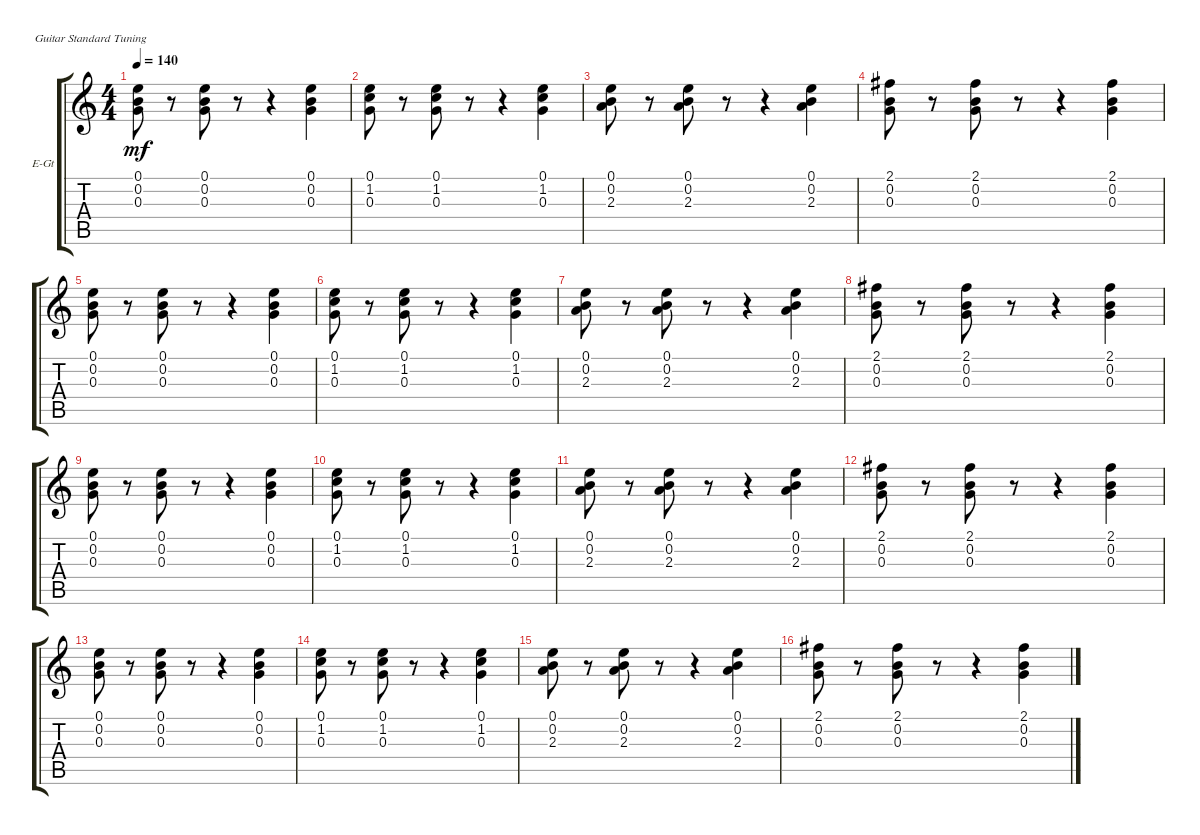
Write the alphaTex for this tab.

\defaultSystemsLayout 4
\bracketExtendMode groupsimilarinstruments
\firstSystemTrackNameOrientation horizontal
\otherSystemsTrackNameOrientation horizontal
\track ("Electric Guitar (Clean)" "E-Gt") {instrument electricguitarclean}
\staff {score tabs}
\tuning (E4 B3 G3 D3 A2 E2)
\ts (4 4)
\tempo 140
\clef g2
\ks c
(0.1 0.2 0.3).8{dy mf} r.8 (0.3 0.2 0.1).8 r.8 r.4 (0.1 0.2 0.3).4 |
(0.1 1.2 0.3).8 r.8 (0.3 1.2 0.1).8 r.8 r.4 (0.1 1.2 0.3).4 |
(0.1 0.2 2.3).8 r.8 (2.3 0.2 0.1).8 r.8 r.4 (0.1 0.2 2.3).4 |
(2.1 0.2 0.3).8 r.8 (0.3 0.2 2.1).8 r.8 r.4 (2.1 0.2 0.3).4 |
(0.1 0.2 0.3).8 r.8 (0.3 0.2 0.1).8 r.8 r.4 (0.1 0.2 0.3).4 |
(0.1 1.2 0.3).8 r.8 (0.3 1.2 0.1).8 r.8 r.4 (0.1 1.2 0.3).4 |
(0.1 0.2 2.3).8 r.8 (2.3 0.2 0.1).8 r.8 r.4 (0.1 0.2 2.3).4 |
(2.1 0.2 0.3).8 r.8 (0.3 0.2 2.1).8 r.8 r.4 (2.1 0.2 0.3).4 |
(0.1 0.2 0.3).8 r.8 (0.3 0.2 0.1).8 r.8 r.4 (0.1 0.2 0.3).4 |
(0.1 1.2 0.3).8 r.8 (0.3 1.2 0.1).8 r.8 r.4 (0.1 1.2 0.3).4 |
(0.1 0.2 2.3).8 r.8 (2.3 0.2 0.1).8 r.8 r.4 (0.1 0.2 2.3).4 |
(2.1 0.2 0.3).8 r.8 (0.3 0.2 2.1).8 r.8 r.4 (2.1 0.2 0.3).4 |
(0.1 0.2 0.3).8 r.8 (0.3 0.2 0.1).8 r.8 r.4 (0.1 0.2 0.3).4 |
(0.1 1.2 0.3).8 r.8 (0.3 1.2 0.1).8 r.8 r.4 (0.1 1.2 0.3).4 |
(0.1 0.2 2.3).8 r.8 (2.3 0.2 0.1).8 r.8 r.4 (0.1 0.2 2.3).4 |
(2.1 0.2 0.3).8 r.8 (0.3 0.2 2.1).8 r.8 r.4 (2.1 0.2 0.3).4
